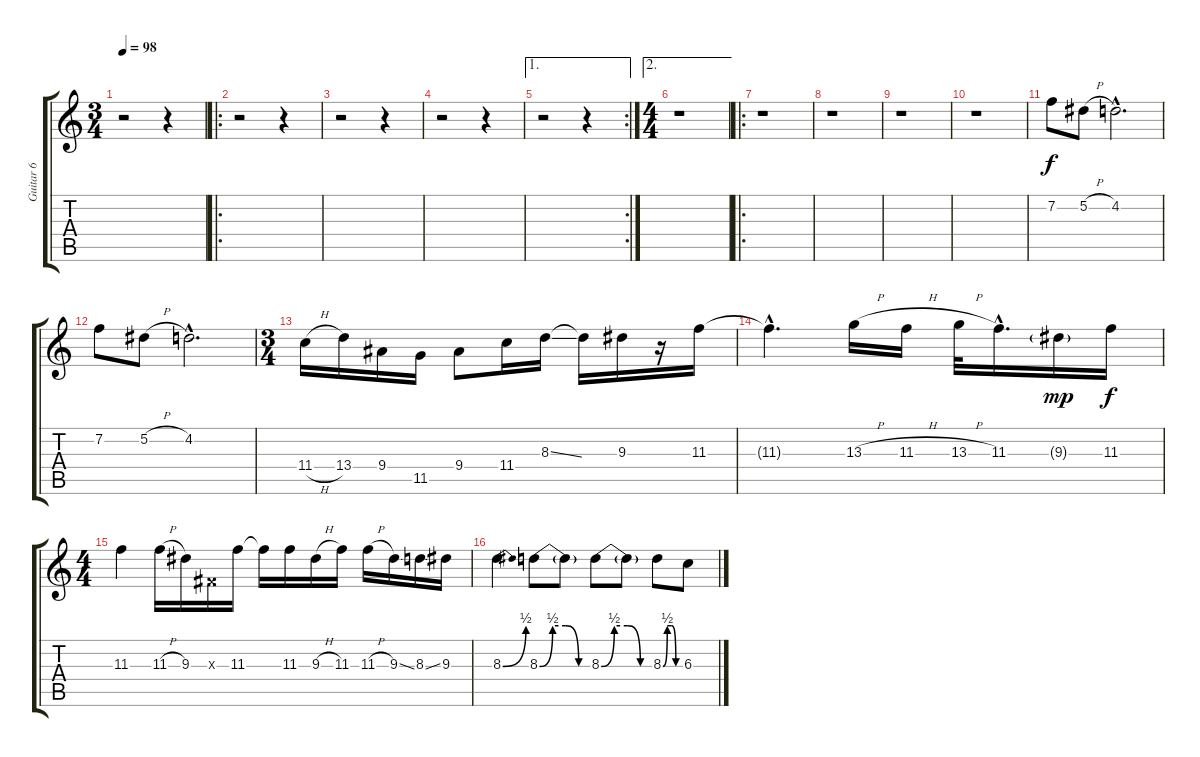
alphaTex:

\track ("Guitar 6" "Guitar 6") {instrument overdrivenguitar}
\staff {score tabs}
\tuning (Eb4 Bb3 Gb3 Db3 Ab2 Eb2) {hide}
\ts (3 4)
\tempo 98
\clef g2
\ks c
r.2{dy f} r.4 |
\ro
r.2 r.4 |
r.2 r.4 |
r.2 r.4 |
\ae 1
\rc 2
r.2 r.4 |
\ae 2
\ts (4 4)
r.1 |
\ro
r.1 |
r.1 |
r.1 |
r.1 |
7.2.8 5.2{h}.8 4.2{hac}.2{d} |
7.2.8 5.2{h}.8 4.2{hac}.2{d} |
\ts (3 4)
11.4{h}.16 13.4.16 9.4.16 11.5.16 9.4.8 11.4.16 8.3{ss}.16 8.3{t}.16 9.3.16 r.16 11.3.16 |
11.3{hac t}.4{d} 13.3{h}.16 11.3{h}.16 13.3{h}.32 11.3{hac}.16{d} 9.3{g}.16{dy mp} 11.3.16{dy f} |
\ts (4 4)
11.3.4 11.3{h}.16 9.3.16 0.3{x}.16 11.3.16 11.3{t}.16 11.3.16 9.3{h}.16 11.3.16 11.3{h}.16 9.3{ss}.16 8.3{ss}.16 9.3.16 |
8.3{be (bend 0 0 60 2)}.4 8.3{be (custom 0 0 15 2 30 2 45 0 60 0)}.8 8.3{t}.8 8.3{be (custom 0 0 15 2 30 2 45 0 60 0)}.8 8.3{t}.8 8.3{be (custom 0 0 15 2 30 2 45 0 60 0)}.8 6.3{ss}.8
